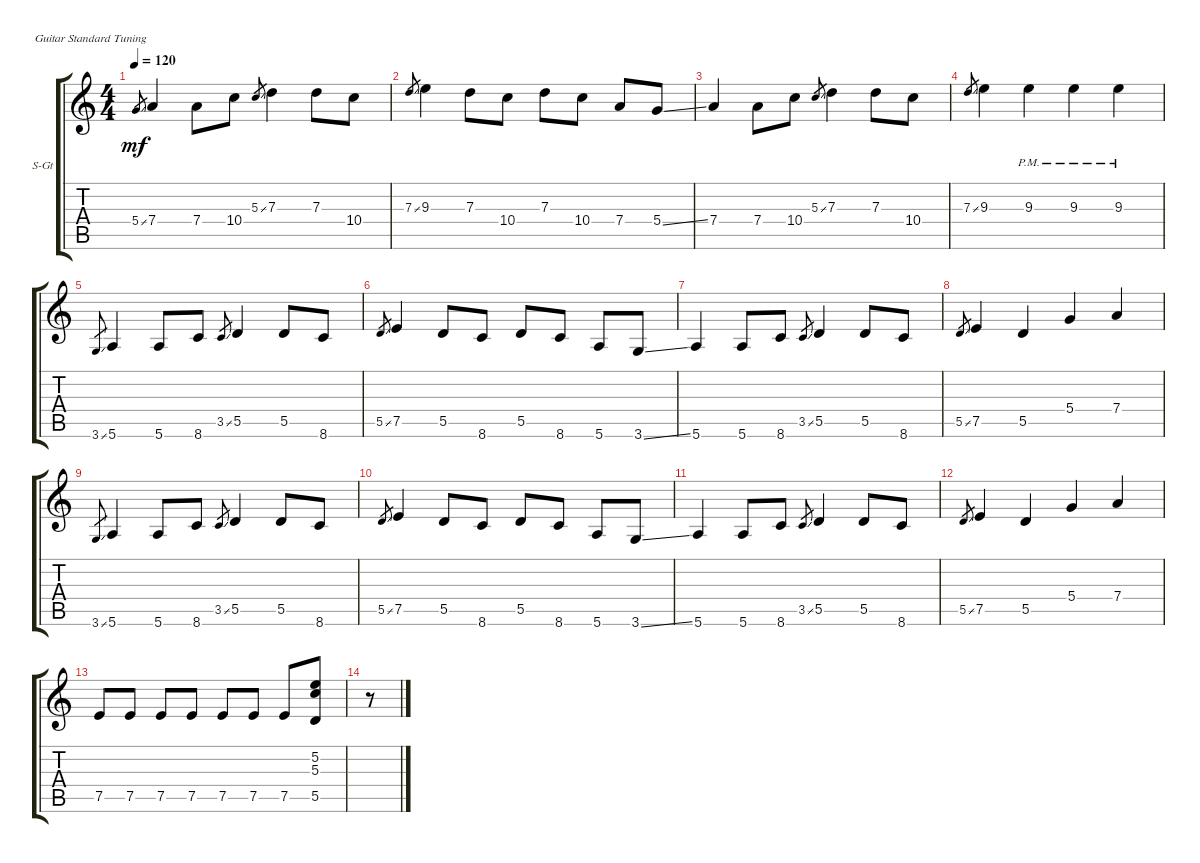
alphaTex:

\defaultSystemsLayout 4
\bracketExtendMode groupsimilarinstruments
\firstSystemTrackNameOrientation horizontal
\otherSystemsTrackNameOrientation horizontal
\track ("Steel Guitar" "S-Gt") {instrument acousticguitarsteel}
\staff {score tabs}
\tuning (E4 B3 G3 D3 A2 E2)
\ts (4 4)
\tempo 120
\clef g2
\ks c
5.4{ss}.8{gr dy mf instrument acousticguitarsteel} 7.4.4 7.4.8 10.4.8 5.3{ss}.8{gr} 7.3.4 7.3.8 10.4.8 |
7.3{ss}.8{gr} 9.3.4 7.3.8 10.4.8 7.3.8 10.4.8 7.4.8 5.4{ss}.8 |
7.4.4 7.4.8 10.4.8 5.3{ss}.8{gr} 7.3.4 7.3.8 10.4.8 |
7.3{ss}.8{gr} 9.3.4 9.3{pm}.4 9.3{pm}.4 9.3{pm}.4 |
3.6{ss}.8{gr} 5.6.4 5.6.8 8.6.8 3.5{ss}.8{gr} 5.5.4 5.5.8 8.6.8 |
5.5{ss}.8{gr} 7.5.4 5.5.8 8.6.8 5.5.8 8.6.8 5.6.8 3.6{ss}.8 |
5.6.4 5.6.8 8.6.8 3.5{ss}.8{gr} 5.5.4 5.5.8 8.6.8 |
5.5{ss}.8{gr} 7.5.4 5.5.4 5.4.4 7.4.4 |
3.6{ss}.8{gr} 5.6.4 5.6.8 8.6.8 3.5{ss}.8{gr} 5.5.4 5.5.8 8.6.8 |
5.5{ss}.8{gr} 7.5.4 5.5.8 8.6.8 5.5.8 8.6.8 5.6.8 3.6{ss}.8 |
5.6.4 5.6.8 8.6.8 3.5{ss}.8{gr} 5.5.4 5.5.8 8.6.8 |
5.5{ss}.8{gr} 7.5.4 5.5.4 5.4.4 7.4.4 |
7.5.8 7.5.8 7.5.8 7.5.8 7.5.8 7.5.8 7.5.8 (5.5 5.3 5.2).8 |
r.8
